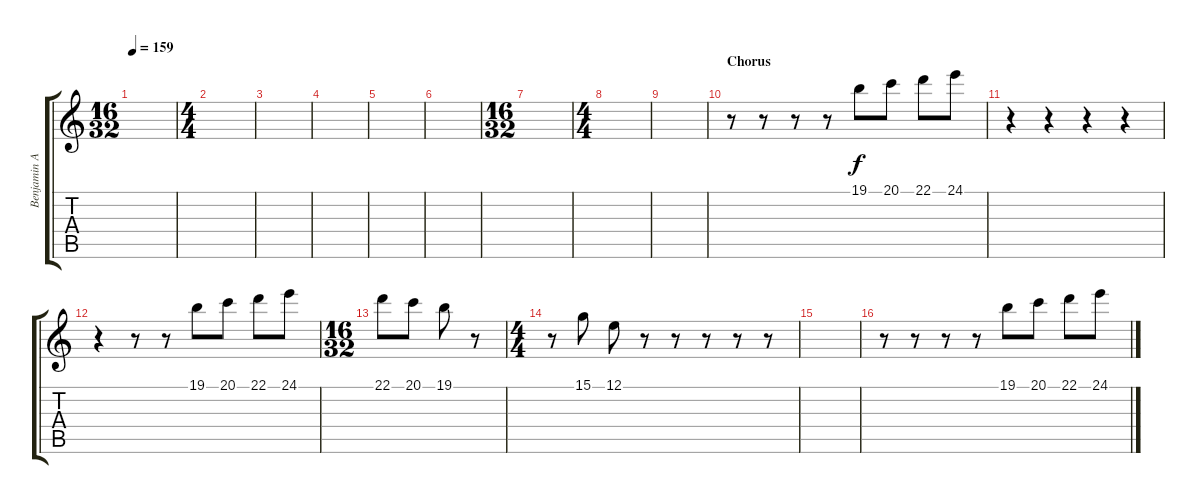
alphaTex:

\track ("Benjamin Andre (Kalimba)" "Benjamin A") {instrument kalimba}
\staff {score tabs}
\tuning (E4 B3 G3 D3 A2 E2) {hide}
\ts (16 32)
\tempo 159
\clef g2
\ks c
|
\ts (4 4)
|
|
|
|
|
\ts (16 32)
|
\ts (4 4)
|
|
\section ("" "Chorus")
r.8 r.8 r.8 r.8 19.1.8 20.1.8 22.1.8 24.1.8 |
r.4 r.4 r.4 r.4 |
r.4 r.8 r.8 19.1.8 20.1.8 22.1.8 24.1.8 |
\ts (16 32)
22.1.8 20.1.8 19.1.8 r.8 |
\ts (4 4)
r.8 15.1.8 12.1.8 r.8 r.8 r.8 r.8 r.8 |
|
r.8 r.8 r.8 r.8 19.1.8 20.1.8 22.1.8 24.1.8
